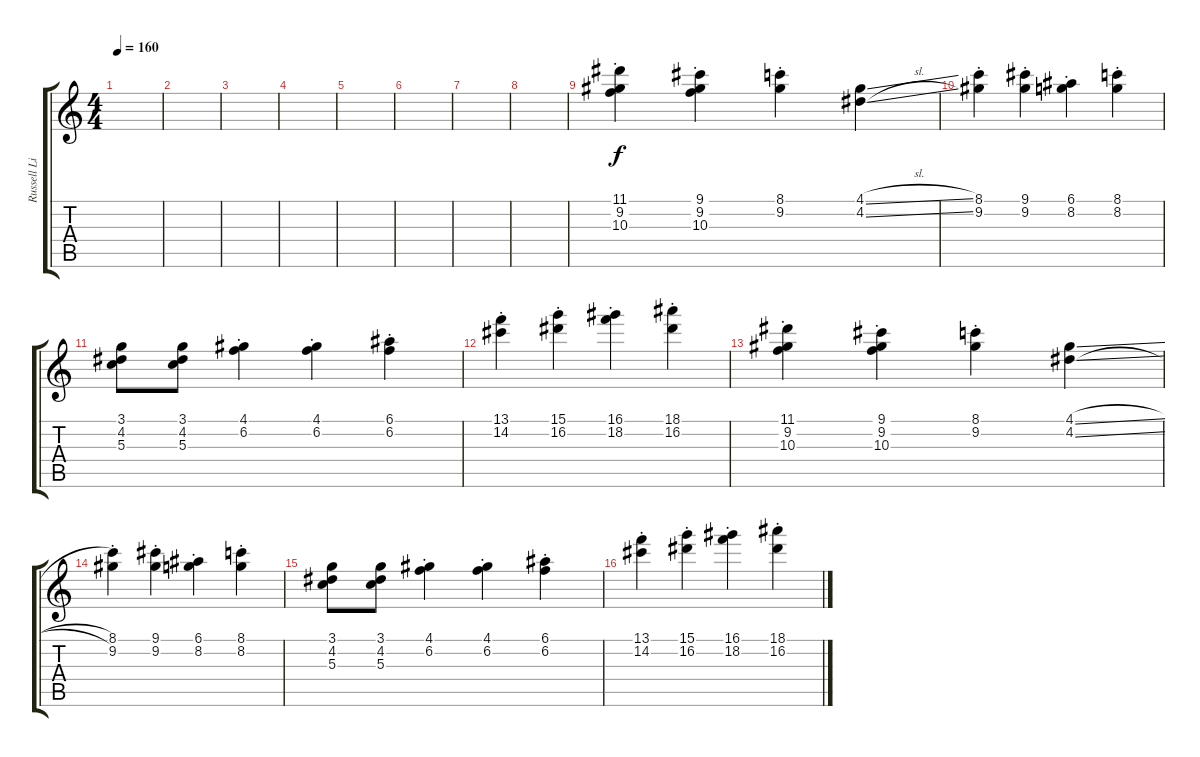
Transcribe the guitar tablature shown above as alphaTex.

\track ("Russell Lissack" "Russell Li") {instrument overdrivenguitar}
\staff {score tabs}
\tuning (E4 B3 G3 D3 A2 E2) {hide}
\ts (4 4)
\tempo 160
\clef g2
\ks c
|
|
|
|
|
|
|
|
(11.1{st} 9.2{st} 10.3{st}).4 (9.1{st} 9.2{st} 10.3{st}).4 (8.1{st} 9.2{st}).4 (4.1{sl} 4.2{sl}).4 |
(8.1{st} 9.2{st}).4 (9.1{st} 9.2{st}).4 (6.1{st} 8.2{st}).4 (8.1{st} 8.2{st}).4 |
(3.1 4.2 5.3).8 (3.1 4.2 5.3).8 (4.1{st} 6.2{st}).4 (4.1{st} 6.2{st}).4 (6.1{st} 6.2{st}).4 |
(13.1{st} 14.2{st}).4 (15.1{st} 16.2{st}).4 (16.1{st} 18.2{st}).4 (18.1{st} 16.2{st}).4 |
(11.1{st} 9.2{st} 10.3{st}).4 (9.1{st} 9.2{st} 10.3{st}).4 (8.1{st} 9.2{st}).4 (4.1{sl} 4.2{sl}).4 |
(8.1{st} 9.2{st}).4 (9.1{st} 9.2{st}).4 (6.1{st} 8.2{st}).4 (8.1{st} 8.2{st}).4 |
(3.1 4.2 5.3).8 (3.1 4.2 5.3).8 (4.1{st} 6.2{st}).4 (4.1{st} 6.2{st}).4 (6.1{st} 6.2{st}).4 |
(13.1{st} 14.2{st}).4 (15.1{st} 16.2{st}).4 (16.1{st} 18.2{st}).4 (18.1{st} 16.2{st}).4
